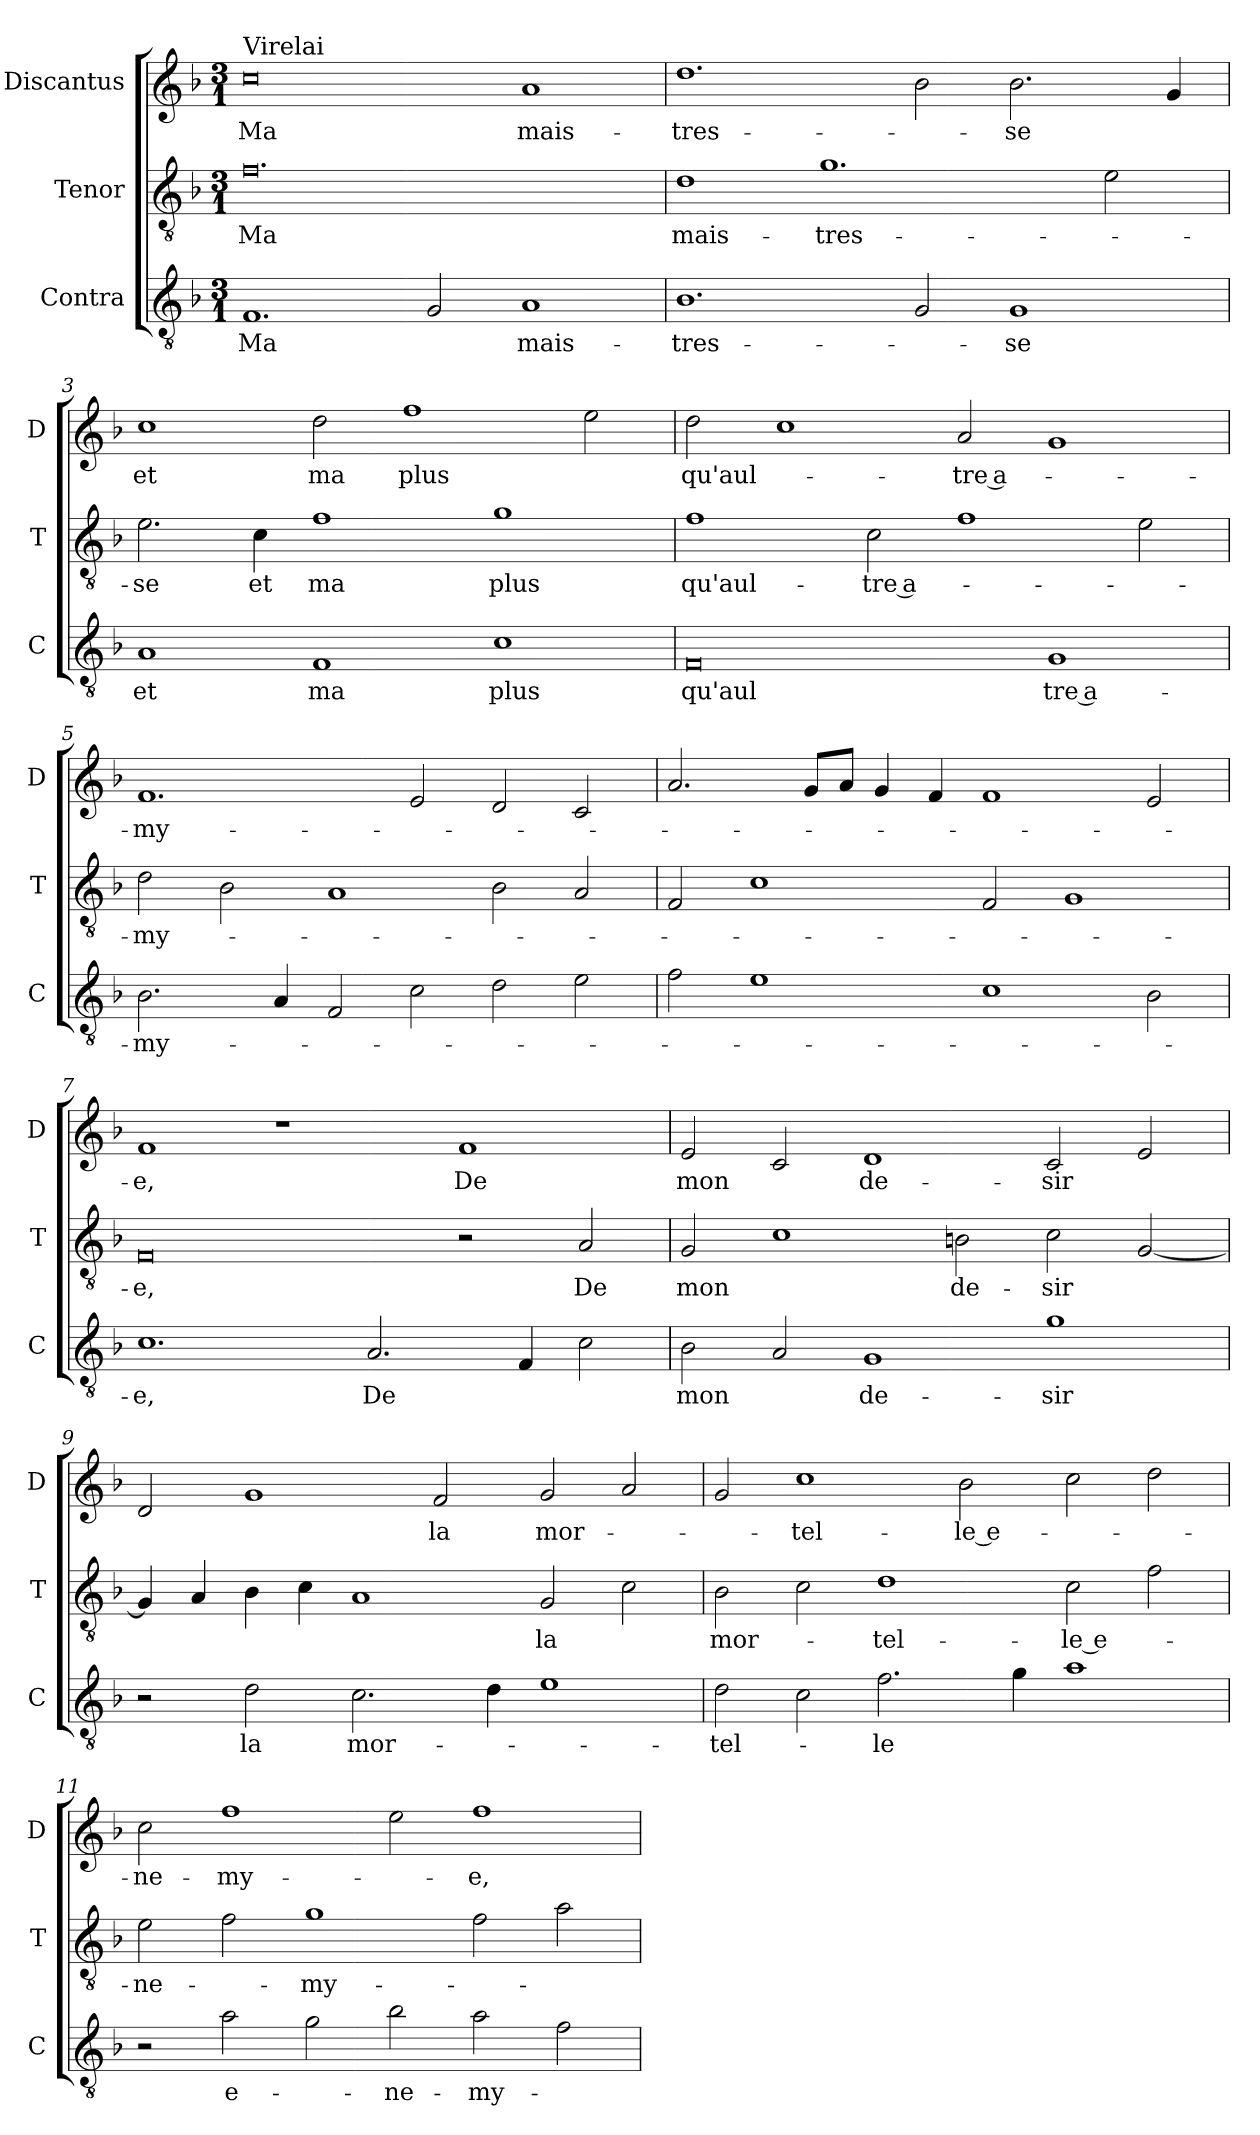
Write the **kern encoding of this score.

**kern	**text	**kern	**text	**kern	**text
*part3	*part3	*part2	*part2	*part1	*part1
*staff3	*staff3	*staff2	*staff2	*staff1	*staff1
*I"Contra	*	*I"Tenor	*	*I"Discantus	*
*I'C	*	*I'T	*	*I'D	*
*clefGv2	*	*clefGv2	*	*clefG2	*
*k[b-]	*	*k[b-]	*	*k[b-]	*
*M3/1	*	*M3/1	*	*M3/1	*
=1	=1	=1	=1	=1	=1
!	!	!	!	!LO:TX:a:t=Virelai	!
1.F	Ma	0.f	Ma	0cc	Ma
2G/	.	.	.	.	.
1A	mais-	.	.	1a	mais-
=2	=2	=2	=2	=2	=2
1.B-	-tres-	1d	mais-	1.dd	-tres-
.	.	1.g	-tres-	.	.
2G/	.	.	.	2b-\	.
1G	-se	.	.	2.b-\	-se
.	.	2e\	.	.	.
.	.	.	.	4g/	.
=3	=3	=3	=3	=3	=3
1A	et	2.e\	-se	1cc	et
.	.	4c\	et	.	.
1F	ma	1f	ma	2dd\	ma
.	.	.	.	1ff	plus
1c	plus	1g	plus	.	.
.	.	.	.	2ee\	.
=4	=4	=4	=4	=4	=4
0F	qu'aul	1f	qu'aul-	2dd\	qu'aul-
.	.	.	.	1cc	.
.	.	2c\	tre a-	.	.
.	.	1f	.	2a/	-tre a-
1G	-tre a-	.	.	1g	.
.	.	2e\	.	.	.
=5	=5	=5	=5	=5	=5
2.B-\	-my-	2d\	-my-	1.f	-my-
.	.	2B-\	.	.	.
4A/	.	.	.	.	.
2F/	.	1A	.	.	.
2c\	.	.	.	2e/	.
2d\	.	2B-\	.	2d/	.
2e\	.	2A/	.	2c/	.
=6	=6	=6	=6	=6	=6
2f\	.	2F/	.	2.a/	.
1e	.	1c	.	.	.
.	.	.	.	8g/L	.
.	.	.	.	8a/J	.
.	.	.	.	4g/	.
.	.	.	.	4f/	.
1c	.	2F/	.	1f	.
.	.	1G	.	.	.
2B-\	.	.	.	2e/	.
=7	=7	=7	=7	=7	=7
1.c	-e,	0F	-e,	1f	-e,
.	.	.	.	1r	.
2.A/	De	.	.	.	.
.	.	2r	.	1f	De
4F/	.	.	.	.	.
2c\	.	2A/	De	.	.
=8	=8	=8	=8	=8	=8
2B-\	mon	2G/	mon	2e/	mon
2A/	.	1c	.	2c/	.
1G	de-	.	.	1d	de-
.	.	2Bn\	de-	.	.
1g	-sir	2c\	-sir	2c/	-sir
.	.	[2G/	.	2e/	.
=9	=9	=9	=9	=9	=9
2r	.	4G/]	.	2d/	.
.	.	4A/	.	.	.
2d\	la	4B-\	.	1g	.
.	.	4c\	.	.	.
2.c\	mor-	1A	.	.	.
.	.	.	.	2f/	la
4d\	.	.	.	.	.
1e	.	2G/	la	2g/	mor-
.	.	2c\	.	2a/	.
=10	=10	=10	=10	=10	=10
2d\	-tel-	2B-\	mor-	2g/	.
2c\	.	2c\	.	1cc	-tel-
2.f\	-le	1d	-tel-	.	.
.	.	.	.	2b-\	-le e-
4g\	.	.	.	.	.
1a	.	2c\	-le e-	2cc\	.
.	.	2f\	.	2dd\	.
=11	=11	=11	=11	=11	=11
2r	.	2e\	-ne-	2cc\	-ne-
2a\	e-	2f\	.	1ff	-my-
2g\	.	1g	-my-	.	.
2b-\	-ne-	.	.	2ee\	.
2a\	-my-	2f\	.	1ff	-e,
2f\	.	2a\	.	.	.
=	=	=	=	=	=
*-	*-	*-	*-	*-	*-
